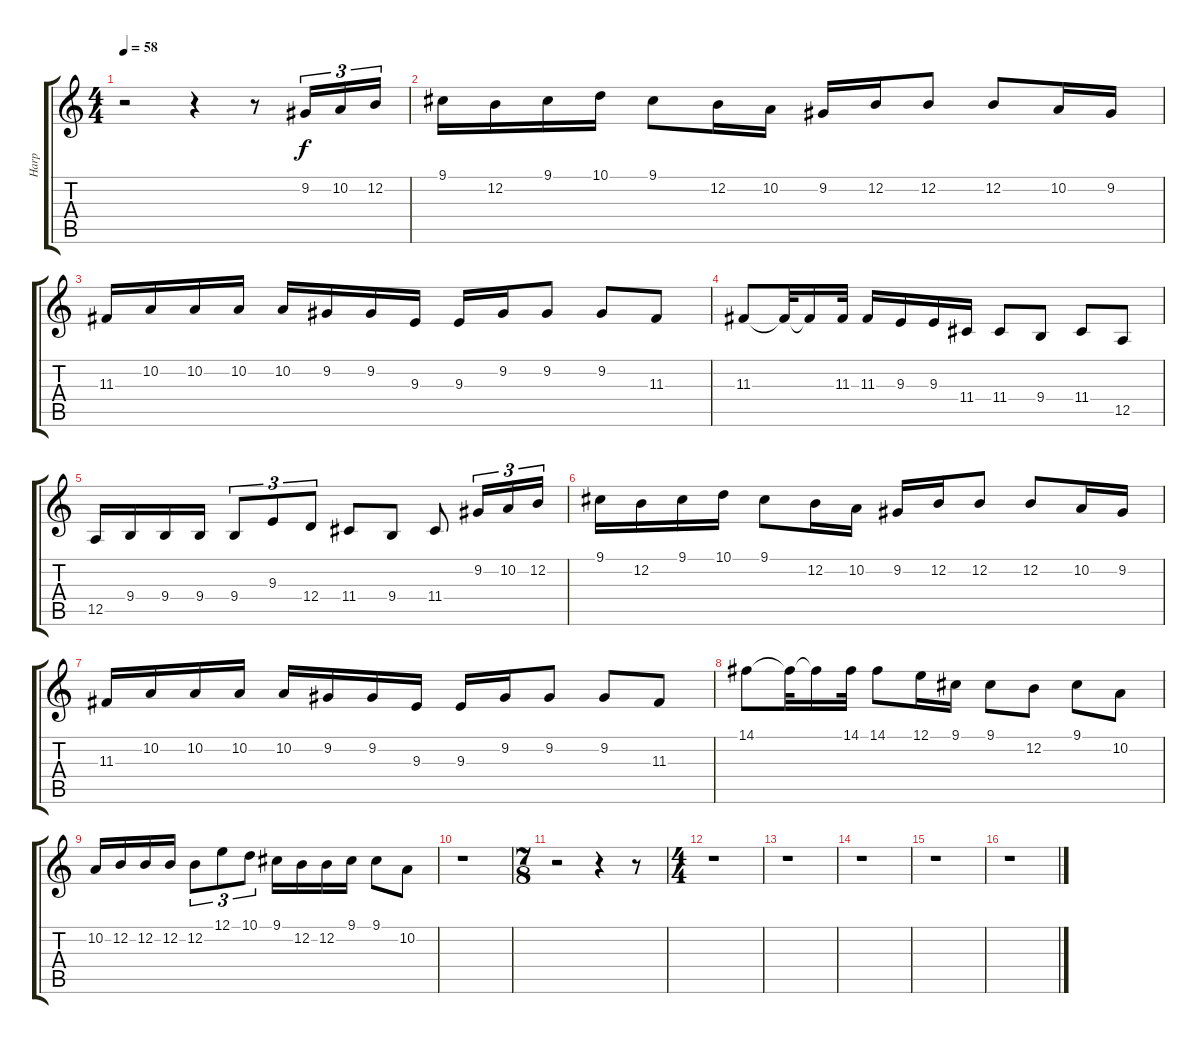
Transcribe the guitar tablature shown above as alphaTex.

\track ("Harp" "Harp") {instrument orchestralharp}
\staff {score tabs}
\tuning (E4 B3 G3 D3 A2 E2) {hide}
\ts (4 4)
\tempo 58
\clef g2
\ks c
r.2{dy f instrument orchestralharp} r.4 r.8 9.2.16{tu (3 2)} 10.2.16{tu (3 2)} 12.2.16{tu (3 2)} |
9.1.16 12.2.16 9.1.16 10.1.16 9.1.8 12.2.16 10.2.16 9.2.16 12.2.16 12.2.8 12.2.8 10.2.16 9.2.16 |
11.3.16 10.2.16 10.2.16 10.2.16 10.2.16 9.2.16 9.2.16 9.3.16 9.3.16 9.2.16 9.2.8 9.2.8 11.3.8 |
11.3.8 11.3{t}.32 11.3{t}.16 11.3.32 11.3.16 9.3.16 9.3.16 11.4.16 11.4.8 9.4.8 11.4.8 12.5.8 |
12.5.16 9.4.16 9.4.16 9.4.16 9.4.8{tu (3 2)} 9.3.8{tu (3 2)} 12.4.8{tu (3 2)} 11.4.8 9.4.8 11.4.8 9.2.16{tu (3 2)} 10.2.16{tu (3 2)} 12.2.16{tu (3 2)} |
9.1.16 12.2.16 9.1.16 10.1.16 9.1.8 12.2.16 10.2.16 9.2.16 12.2.16 12.2.8 12.2.8 10.2.16 9.2.16 |
11.3.16 10.2.16 10.2.16 10.2.16 10.2.16 9.2.16 9.2.16 9.3.16 9.3.16 9.2.16 9.2.8 9.2.8 11.3.8 |
14.1.8 14.1{t}.32 14.1{t}.16 14.1.32 14.1.8 12.1.16 9.1.16 9.1.8 12.2.8 9.1.8 10.2.8 |
10.2.16 12.2.16 12.2.16 12.2.16 12.2.8{tu (3 2)} 12.1.8{tu (3 2)} 10.1.8{tu (3 2)} 9.1.16 12.2.16 12.2.16 9.1.16 9.1.8 10.2.8 |
r.1 |
\ts (7 8)
r.2 r.4 r.8 |
\ts (4 4)
r.1 |
r.1 |
r.1 |
r.1 |
r.1
